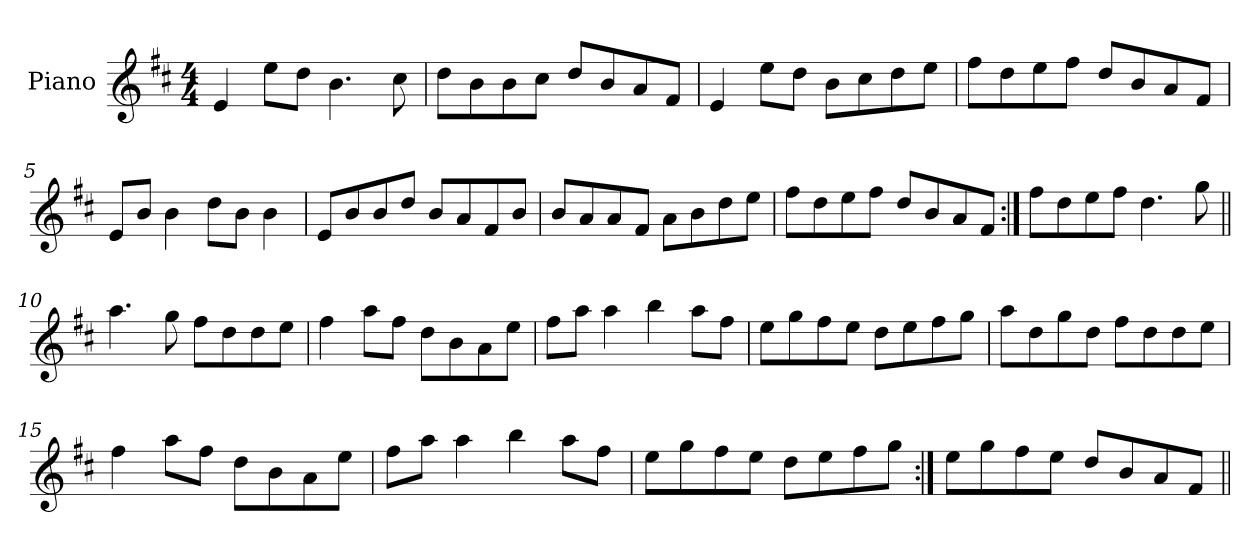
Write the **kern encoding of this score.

**kern
*part1
*staff1
*I"Piano
*I'Pno
*clefG2
*k[f#c#]
*E:dor
*M4/4
=1
4e/
8ee\L
8dd\J
4.b\
8cc#\
=2
8dd\L
8b\
8b\
8cc#\J
8dd/L
8b/
8a/
8f#/J
=3
4e/
8ee\L
8dd\J
8b\L
8cc#\
8dd\
8ee\J
=4
8ff#\L
8dd\
8ee\
8ff#\J
8dd/L
8b/
8a/
8f#/J
=5
8e/L
8b/J
4b\
8dd\L
8b\J
4b\
=6
8e/L
8b/
8b/
8dd/J
8b/L
8a/
8f#/
8b/J
=7
8b/L
8a/
8a/
8f#/J
8a\L
8b\
8dd\
8ee\J
=8
8ff#\L
8dd\
8ee\
8ff#\J
8dd/L
8b/
8a/
8f#/J
=9:|!
8ff#\L
8dd\
8ee\
8ff#\J
4.dd\
8gg\
=10||
4.aa\
8gg\
8ff#\L
8dd\
8dd\
8ee\J
=11
4ff#\
8aa\L
8ff#\J
8dd\L
8b\
8a\
8ee\J
=12
8ff#\L
8aa\J
4aa\
4bb\
8aa\L
8ff#\J
=13
8ee\L
8gg\
8ff#\
8ee\J
8dd\L
8ee\
8ff#\
8gg\J
=14
8aa\L
8dd\
8gg\
8dd\J
8ff#\L
8dd\
8dd\
8ee\J
=15
4ff#\
8aa\L
8ff#\J
8dd\L
8b\
8a\
8ee\J
=16
8ff#\L
8aa\J
4aa\
4bb\
8aa\L
8ff#\J
=17
8ee\L
8gg\
8ff#\
8ee\J
8dd\L
8ee\
8ff#\
8gg\J
=18:|!
8ee\L
8gg\
8ff#\
8ee\J
8dd/L
8b/
8a/
8f#/J
=||
*-
